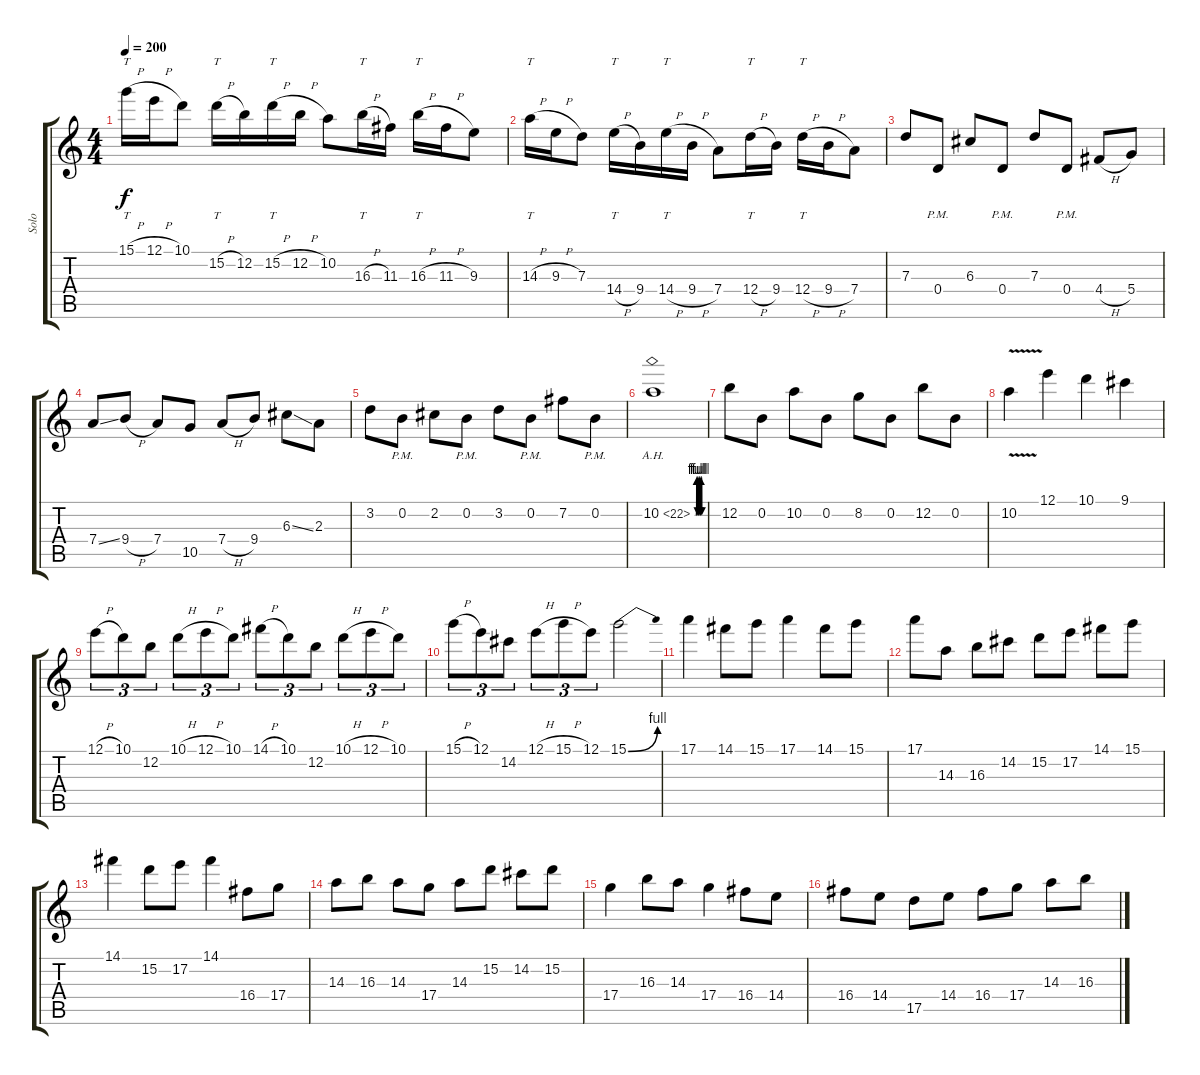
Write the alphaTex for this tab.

\track ("Solo" "Solo") {instrument distortionguitar}
\staff {score tabs}
\tuning (E4 B3 G3 D3 A2 E2) {hide}
\ts (4 4)
\tempo 200
\clef g2
\ks c
15.1{h}.16{tt dy f} 12.1{h}.16 10.1.8 15.2{h}.16{tt} 12.2.16 15.2{h}.16{tt} 12.2{h}.16 10.2.8 16.3{h}.16{tt} 11.3.16 16.3{h}.16{tt} 11.3{h}.16 9.3.8 |
14.3{h}.16{tt} 9.3{h}.16 7.3.8 14.4{h}.16{tt} 9.4.16 14.4{h}.16{tt} 9.4{h}.16 7.4.8 12.4{h}.16{tt} 9.4.16 12.4{h}.16{tt} 9.4{h}.16 7.4.8 |
7.3.8 0.4{pm}.8 6.3.8 0.4{pm}.8 7.3.8 0.4{pm}.8 4.4{h}.8 5.4.8 |
7.4{ss}.8 9.4{h}.8 7.4.8 10.5.8 7.4{h}.8 9.4.8 6.3{ss}.8 2.3.8 |
3.2.8 0.2{pm}.8 2.2.8 0.2{pm}.8 3.2.8 0.2{pm}.8 7.2.8 0.2{pm}.8 |
10.2{be (custom 0 0 8 0 11 4 15 4 17 0 23 0 25 4 30 4 32 0 37 0 39 4 44 4 46 0 60 0) ah 12}.1 |
12.2.8 0.2.8 10.2.8 0.2.8 8.2.8 0.2.8 12.2.8 0.2.8 |
10.2{v}.4 12.1.4 10.1.4 9.1.4 |
12.1{h}.8{tu (3 2)} 10.1.8{tu (3 2)} 12.2.8{tu (3 2)} 10.1{h}.8{tu (3 2)} 12.1{h}.8{tu (3 2)} 10.1.8{tu (3 2)} 14.1{h}.8{tu (3 2)} 10.1.8{tu (3 2)} 12.2.8{tu (3 2)} 10.1{h}.8{tu (3 2)} 12.1{h}.8{tu (3 2)} 10.1.8{tu (3 2)} |
15.1{h}.8{tu (3 2)} 12.1.8{tu (3 2)} 14.2.8{tu (3 2)} 12.1{h}.8{tu (3 2)} 15.1{h}.8{tu (3 2)} 12.1.8{tu (3 2)} 15.1{be (bend 0 0 60 4)}.2 |
17.1.4 14.1.8 15.1.8 17.1.4 14.1.8 15.1.8 |
17.1.8 14.3.8 16.3.8 14.2.8 15.2.8 17.2.8 14.1.8 15.1.8 |
14.1.4 15.2.8 17.2.8 14.1.4 16.4.8 17.4.8 |
14.3.8 16.3.8 14.3.8 17.4.8 14.3.8 15.2.8 14.2.8 15.2.8 |
17.4.4 16.3.8 14.3.8 17.4.4 16.4.8 14.4.8 |
16.4.8 14.4.8 17.5.8 14.4.8 16.4.8 17.4.8 14.3.8 16.3.8
